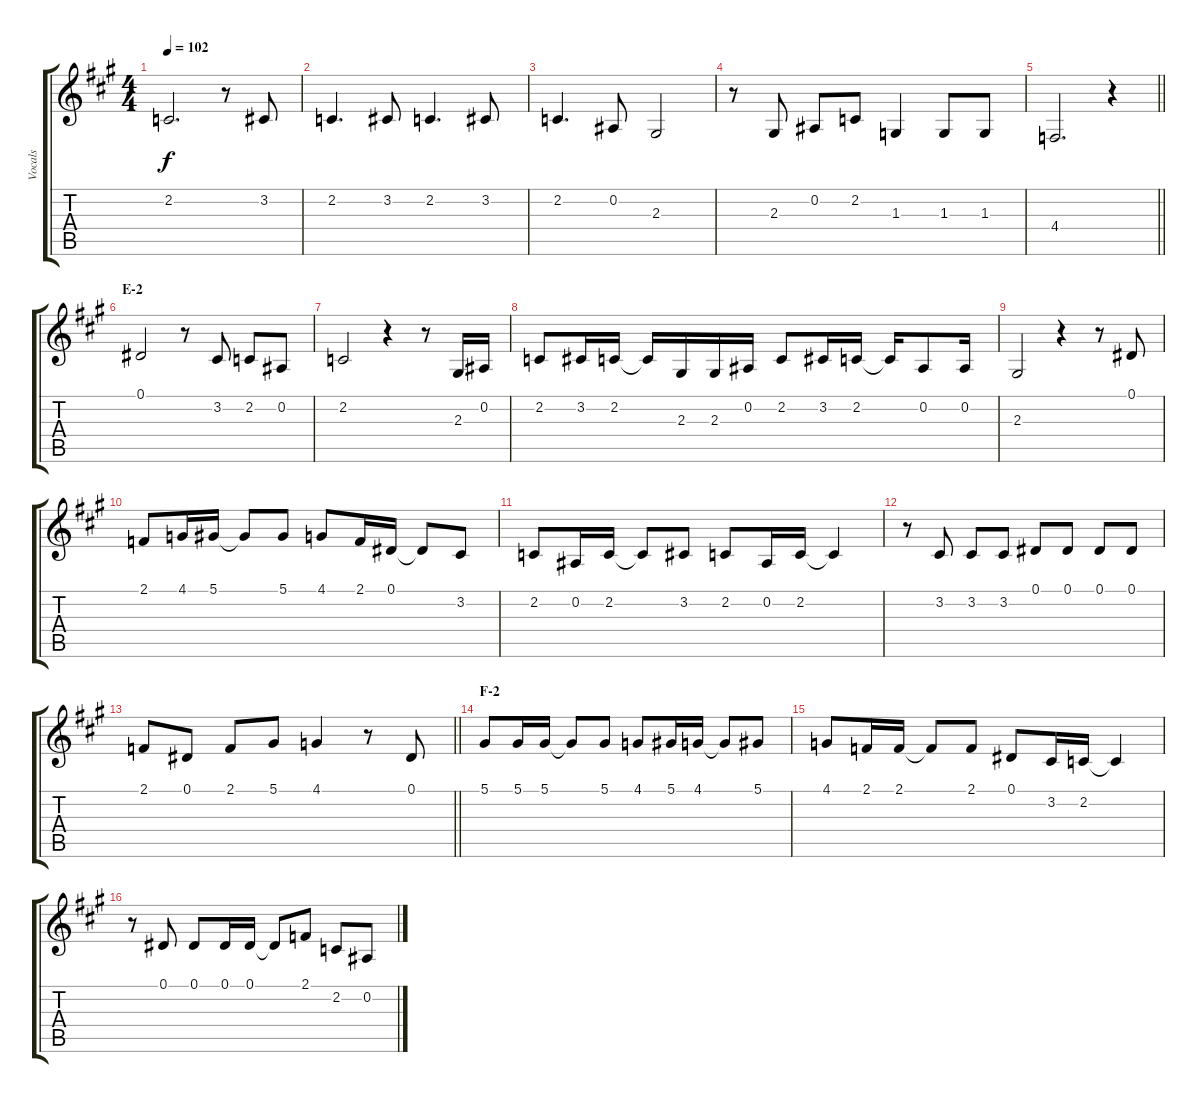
\track ("Vocals" "Vocals") {instrument voiceoohs}
\staff {score tabs}
\tuning (Eb4 Bb3 Gb3 Db3 Ab2 Eb2) {hide}
\ts (4 4)
\tempo 102
\clef g2
\ks a
2.2.2{d dy f} r.8 3.2.8 |
2.2.4{d} 3.2.8 2.2.4{d} 3.2.8 |
2.2.4{d} 0.2.8 2.3.2 |
r.8 2.3.8 0.2.8 2.2.8 1.3.4 1.3.8 1.3.8 |
\barLineRight lightlight
4.4.2{d} r.4 |
\section ("" "E-2")
0.1.2 r.8 3.2.8 2.2.8 0.2.8 |
2.2.2 r.4 r.8 2.3.16 0.2.16 |
2.2.8 3.2.16 2.2.16 2.2{t}.16 2.3.16 2.3.16 0.2.16 2.2.8 3.2.16 2.2.16 2.2{t}.16 0.2.8 0.2.16 |
2.3.2 r.4 r.8 0.1.8 |
2.1.8 4.1.16 5.1.16 5.1{t}.8 5.1.8 4.1.8 2.1.16 0.1.16 0.1{t}.8 3.2.8 |
2.2.8 0.2.16 2.2.16 2.2{t}.8 3.2.8 2.2.8 0.2.16 2.2.16 2.2{t}.4 |
r.8 3.2.8 3.2.8 3.2.8 0.1.8 0.1.8 0.1.8 0.1.8 |
\barLineRight lightlight
2.1.8 0.1.8 2.1.8 5.1.8 4.1.4 r.8 0.1.8 |
\section ("" "F-2")
5.1.8 5.1.16 5.1.16 5.1{t}.8 5.1.8 4.1.8 5.1.16 4.1.16 4.1{t}.8 5.1.8 |
4.1.8 2.1.16 2.1.16 2.1{t}.8 2.1.8 0.1.8 3.2.16 2.2.16 2.2{t}.4 |
r.8 0.1.8 0.1.8 0.1.16 0.1.16 0.1{t}.8 2.1.8 2.2.8 0.2.8
